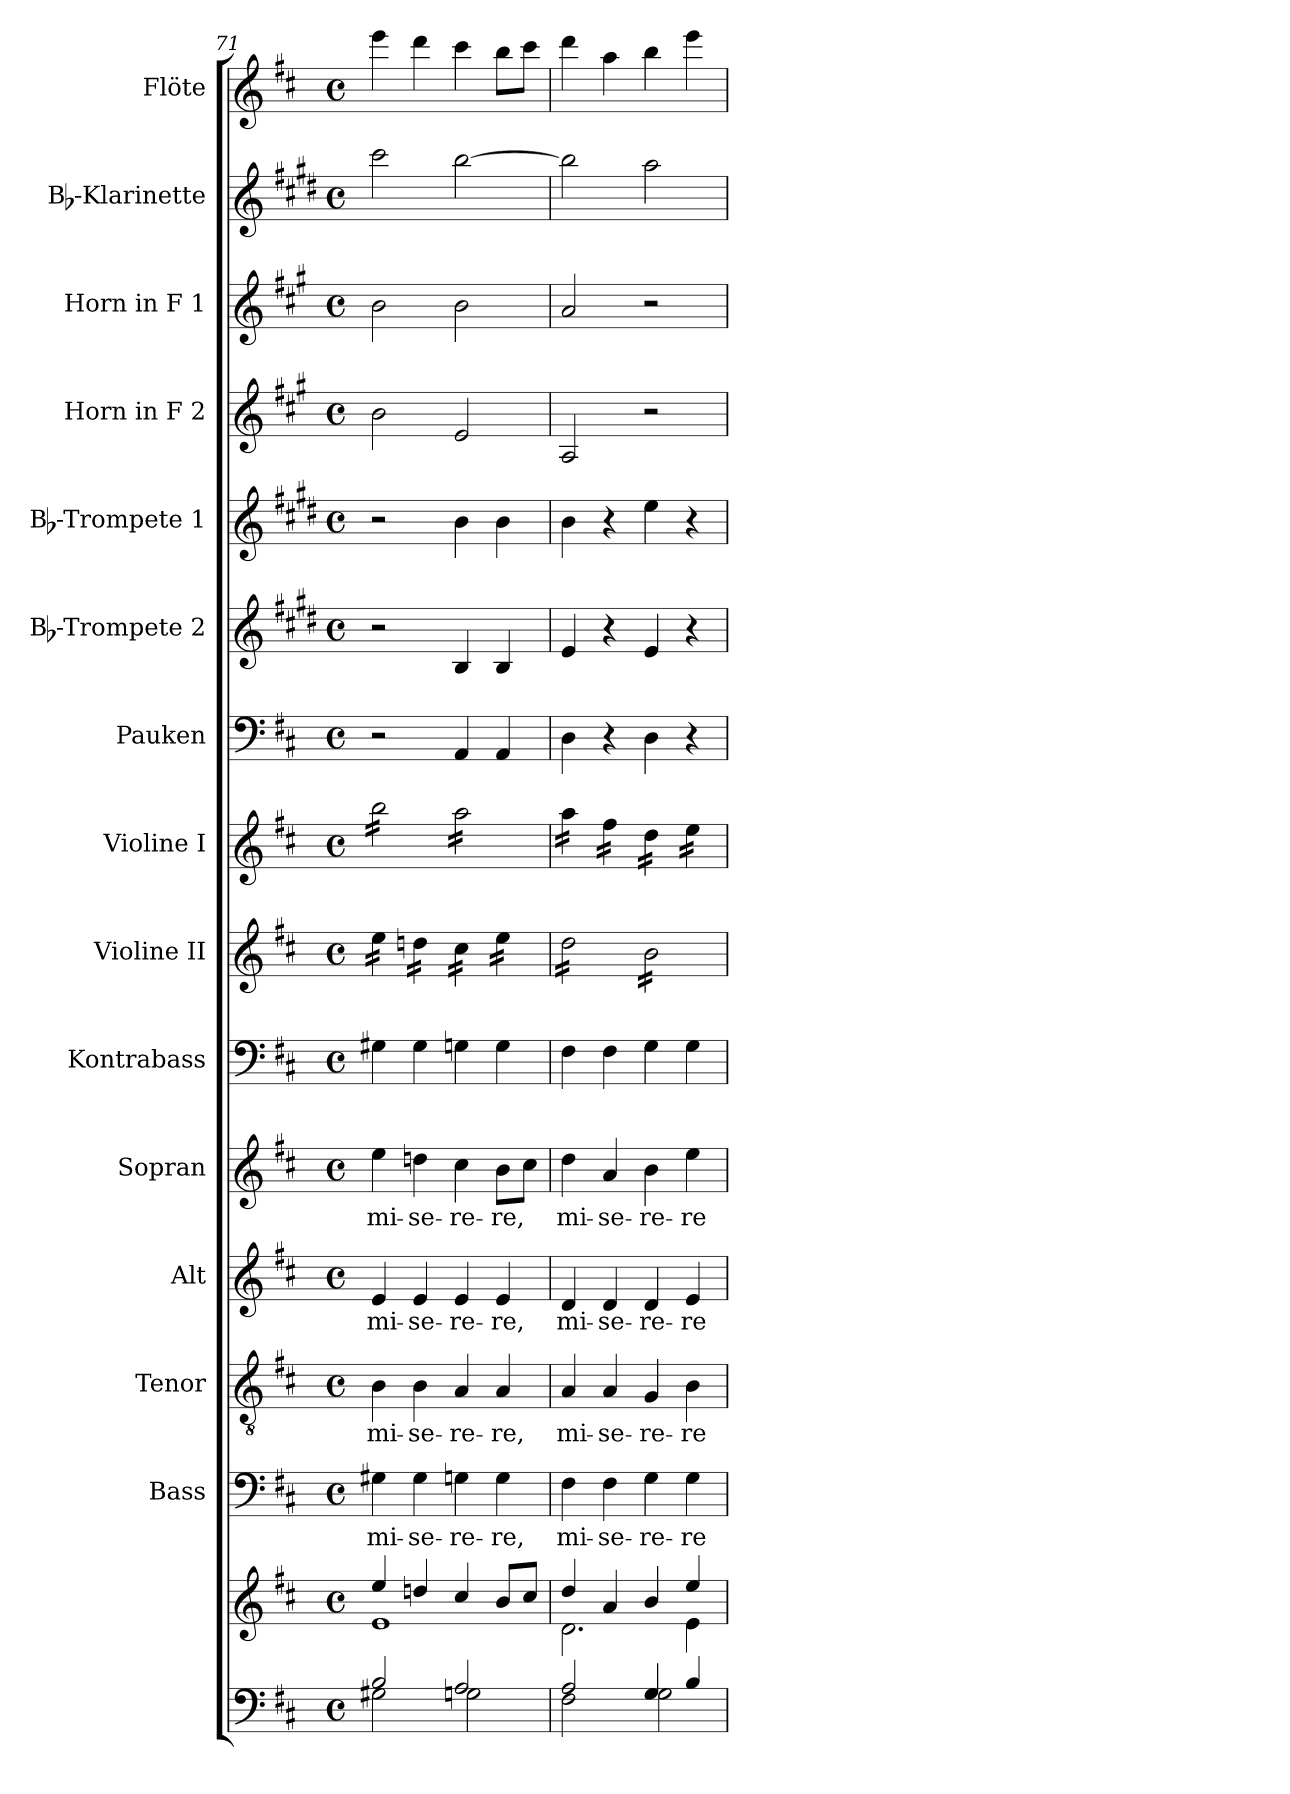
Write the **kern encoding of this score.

**kern	**kern	**kern	**text	**kern	**text	**kern	**text	**kern	**text	**kern	**kern	**kern	**kern	**kern	**kern	**kern	**kern	**kern	**kern
*part15	*part15	*part14	*part14	*part13	*part13	*part12	*part12	*part11	*part11	*part10	*part9	*part8	*part7	*part6	*part5	*part4	*part3	*part2	*part1
*staff16	*staff15	*staff14	*staff14	*staff13	*staff13	*staff12	*staff12	*staff11	*staff11	*staff10	*staff9	*staff8	*staff7	*staff6	*staff5	*staff4	*staff3	*staff2	*staff1
*	*	*I"Bass	*	*I"Tenor	*	*I"Alt	*	*I"Sopran	*	*I"Kontrabass	*I"Violine II	*I"Violine I	*I"Pauken	*I"Bb-Trompete 2	*I"Bb-Trompete 1	*I"Horn in F 2	*I"Horn in F 1	*I"Bb-Klarinette	*I"Flöte
*	*	*I'B.	*	*I'T.	*	*I'A.	*	*I'S.	*	*I'Kb.	*I'Vl. II	*I'Vl. I	*I'Pk.	*I'Bb Trp. 2	*I'Bb Trp. 1	*	*	*I'Bb Kl.	*I'Fl.
*clefF4	*clefG2	*clefF4	*	*clefGv2	*	*clefG2	*	*clefG2	*	*clefF4	*clefG2	*clefG2	*clefF4	*clefG2	*clefG2	*clefG2	*clefG2	*clefG2	*clefG2
*	*	*	*	*	*	*	*	*	*	*ITrd7c12	*	*	*	*ITrd1c2	*ITrd1c2	*ITrd4c7	*ITrd4c7	*ITrd1c2	*
*k[f#c#]	*k[f#c#]	*k[f#c#]	*	*k[f#c#]	*	*k[f#c#]	*	*k[f#c#]	*	*k[f#c#]	*k[f#c#]	*k[f#c#]	*k[f#c#]	*k[f#c#]	*k[f#c#]	*k[f#c#]	*k[f#c#]	*k[f#c#]	*k[f#c#]
*D:	*D:	*D:	*	*D:	*	*D:	*	*D:	*	*D:	*D:	*D:	*D:	*D:	*D:	*D:	*D:	*D:	*D:
*M4/4	*M4/4	*M4/4	*	*M4/4	*	*M4/4	*	*M4/4	*	*M4/4	*M4/4	*M4/4	*M4/4	*M4/4	*M4/4	*M4/4	*M4/4	*M4/4	*M4/4
*met(c)	*met(c)	*met(c)	*	*met(c)	*	*met(c)	*	*met(c)	*	*met(c)	*met(c)	*met(c)	*met(c)	*met(c)	*met(c)	*met(c)	*met(c)	*met(c)	*met(c)
=71	=71	=71	=71	=71	=71	=71	=71	=71	=71	=71	=71	=71	=71	=71	=71	=71	=71	=71	=71
*^	*^	*	*	*	*	*	*	*	*	*	*	*	*	*	*	*	*	*	*
!	!	!	!	!	!LO:LY:b	!	!LO:LY:b	!	!LO:LY:b	!	!LO:LY:b	!	!	!	!	!	!	!	!	!	!
*	*	*	*	*	*	*	*	*	*	*	*	*	*tremolo	*	*	*	*	*	*	*	*
*	*	*	*	*	*	*	*	*	*	*	*	*	*	*tremolo	*	*	*	*	*	*	*
2B/	2G#X\	4ee/	1e	4G#X\	mi-	4B\	mi-	4e/	mi-	4ee\	mi-	4GG#X\	16ee\LL	16bb\LL	2r	2r	2r	2e\	2e\	2bb\	4eee\
.	.	.	.	.	.	.	.	.	.	.	.	.	16ee\	16bb\	.	.	.	.	.	.	.
.	.	.	.	.	.	.	.	.	.	.	.	.	16ee\	16bb\	.	.	.	.	.	.	.
.	.	.	.	.	.	.	.	.	.	.	.	.	16ee\JJ	16bb\	.	.	.	.	.	.	.
!	!	!	!	!	!LO:LY:b	!	!LO:LY:b	!	!LO:LY:b	!	!LO:LY:b	!	!	!	!	!	!	!	!	!	!
.	.	4ddn/	.	4G#\	-se-	4B\	-se-	4e/	-se-	4ddn\	-se-	4GG#\	16ddn\LL	16bb\	.	.	.	.	.	.	4ddd\
.	.	.	.	.	.	.	.	.	.	.	.	.	16ddn\	16bb\	.	.	.	.	.	.	.
.	.	.	.	.	.	.	.	.	.	.	.	.	16ddn\	16bb\	.	.	.	.	.	.	.
.	.	.	.	.	.	.	.	.	.	.	.	.	16ddn\JJ	16bb\JJ	.	.	.	.	.	.	.
!	!	!	!	!	!LO:LY:b	!	!LO:LY:b	!	!LO:LY:b	!	!LO:LY:b	!	!	!	!	!	!	!	!	!	!
2A/	2Gn\	4cc#/	.	4Gn\	-re-	4A/	-re-	4e/	-re-	4cc#\	-re-	4GGn\	16cc#\LL	16aa\LL	4AA/	4A/	4a\	2A/	2e\	[2aa\	4ccc#\
.	.	.	.	.	.	.	.	.	.	.	.	.	16cc#\	16aa\	.	.	.	.	.	.	.
.	.	.	.	.	.	.	.	.	.	.	.	.	16cc#\	16aa\	.	.	.	.	.	.	.
.	.	.	.	.	.	.	.	.	.	.	.	.	16cc#\JJ	16aa\	.	.	.	.	.	.	.
!	!	!	!	!	!LO:LY:b	!	!LO:LY:b	!	!LO:LY:b	!	!LO:LY:b	!	!	!	!	!	!	!	!	!	!
.	.	8b/L	.	4G\	-re,	4A/	-re,	4e/	-re,	8b\L	-re,	4GG\	16ee\LL	16aa\	4AA/	4A/	4a\	.	.	.	8bb\L
.	.	.	.	.	.	.	.	.	.	.	.	.	16ee\	16aa\	.	.	.	.	.	.	.
.	.	8cc#/J	.	.	.	.	.	.	.	8cc#\J	.	.	16ee\	16aa\	.	.	.	.	.	.	8ccc#\J
.	.	.	.	.	.	.	.	.	.	.	.	.	16ee\JJ	16aa\JJ	.	.	.	.	.	.	.
=72	=72	=72	=72	=72	=72	=72	=72	=72	=72	=72	=72	=72	=72	=72	=72	=72	=72	=72	=72	=72	=72
!	!	!	!	!	!LO:LY:b	!	!LO:LY:b	!	!LO:LY:b	!	!LO:LY:b	!	!	!	!	!	!	!	!	!	!
2A/	2F#\	4dd/	2.d\	4F#\	mi-	4A/	mi-	4d/	mi-	4dd\	mi-	4FF#\	16dd\LL	16aa\LL	4D\	4d/	4a\	2D/	2d/	2aa\]	4ddd\
.	.	.	.	.	.	.	.	.	.	.	.	.	16dd\	16aa\	.	.	.	.	.	.	.
.	.	.	.	.	.	.	.	.	.	.	.	.	16dd\	16aa\	.	.	.	.	.	.	.
.	.	.	.	.	.	.	.	.	.	.	.	.	16dd\	16aa\JJ	.	.	.	.	.	.	.
!	!	!	!	!	!LO:LY:b	!	!LO:LY:b	!	!LO:LY:b	!	!LO:LY:b	!	!	!	!	!	!	!	!	!	!
.	.	4a/	.	4F#\	-se-	4A/	-se-	4d/	-se-	4a/	-se-	4FF#\	16dd\	16ff#\LL	4r	4r	4r	.	.	.	4aa\
.	.	.	.	.	.	.	.	.	.	.	.	.	16dd\	16ff#\	.	.	.	.	.	.	.
.	.	.	.	.	.	.	.	.	.	.	.	.	16dd\	16ff#\	.	.	.	.	.	.	.
.	.	.	.	.	.	.	.	.	.	.	.	.	16dd\JJ	16ff#\JJ	.	.	.	.	.	.	.
!	!	!	!	!	!LO:LY:b	!	!LO:LY:b	!	!LO:LY:b	!	!LO:LY:b	!	!	!	!	!	!	!	!	!	!
4G/	2G\	4b/	.	4G\	-re-	4G/	-re-	4d/	-re-	4b\	-re-	4GG\	16b\LL	16dd\LL	4D\	4d/	4dd\	2r	2r	2gg\	4bb\
.	.	.	.	.	.	.	.	.	.	.	.	.	16b\	16dd\	.	.	.	.	.	.	.
.	.	.	.	.	.	.	.	.	.	.	.	.	16b\	16dd\	.	.	.	.	.	.	.
.	.	.	.	.	.	.	.	.	.	.	.	.	16b\	16dd\JJ	.	.	.	.	.	.	.
!	!	!	!	!	!LO:LY:b	!	!LO:LY:b	!	!LO:LY:b	!	!LO:LY:b	!	!	!	!	!	!	!	!	!	!
4B/	.	4ee/	4e\	4G\	-re	4B\	-re	4e/	-re	4ee\	-re	4GG\	16b\	16ee\LL	4r	4r	4r	.	.	.	4eee\
.	.	.	.	.	.	.	.	.	.	.	.	.	16b\	16ee\	.	.	.	.	.	.	.
.	.	.	.	.	.	.	.	.	.	.	.	.	16b\	16ee\	.	.	.	.	.	.	.
.	.	.	.	.	.	.	.	.	.	.	.	.	16b\JJ	16ee\JJ	.	.	.	.	.	.	.
*	*	*	*	*	*	*	*	*	*	*	*	*	*	*Xtremolo	*	*	*	*	*	*	*
*	*	*	*	*	*	*	*	*	*	*	*	*	*Xtremolo	*	*	*	*	*	*	*	*
*v	*v	*	*	*	*	*	*	*	*	*	*	*	*	*	*	*	*	*	*	*	*
*	*v	*v	*	*	*	*	*	*	*	*	*	*	*	*	*	*	*	*	*	*
=	=	=	=	=	=	=	=	=	=	=	=	=	=	=	=	=	=	=	=
*-	*-	*-	*-	*-	*-	*-	*-	*-	*-	*-	*-	*-	*-	*-	*-	*-	*-	*-	*-
